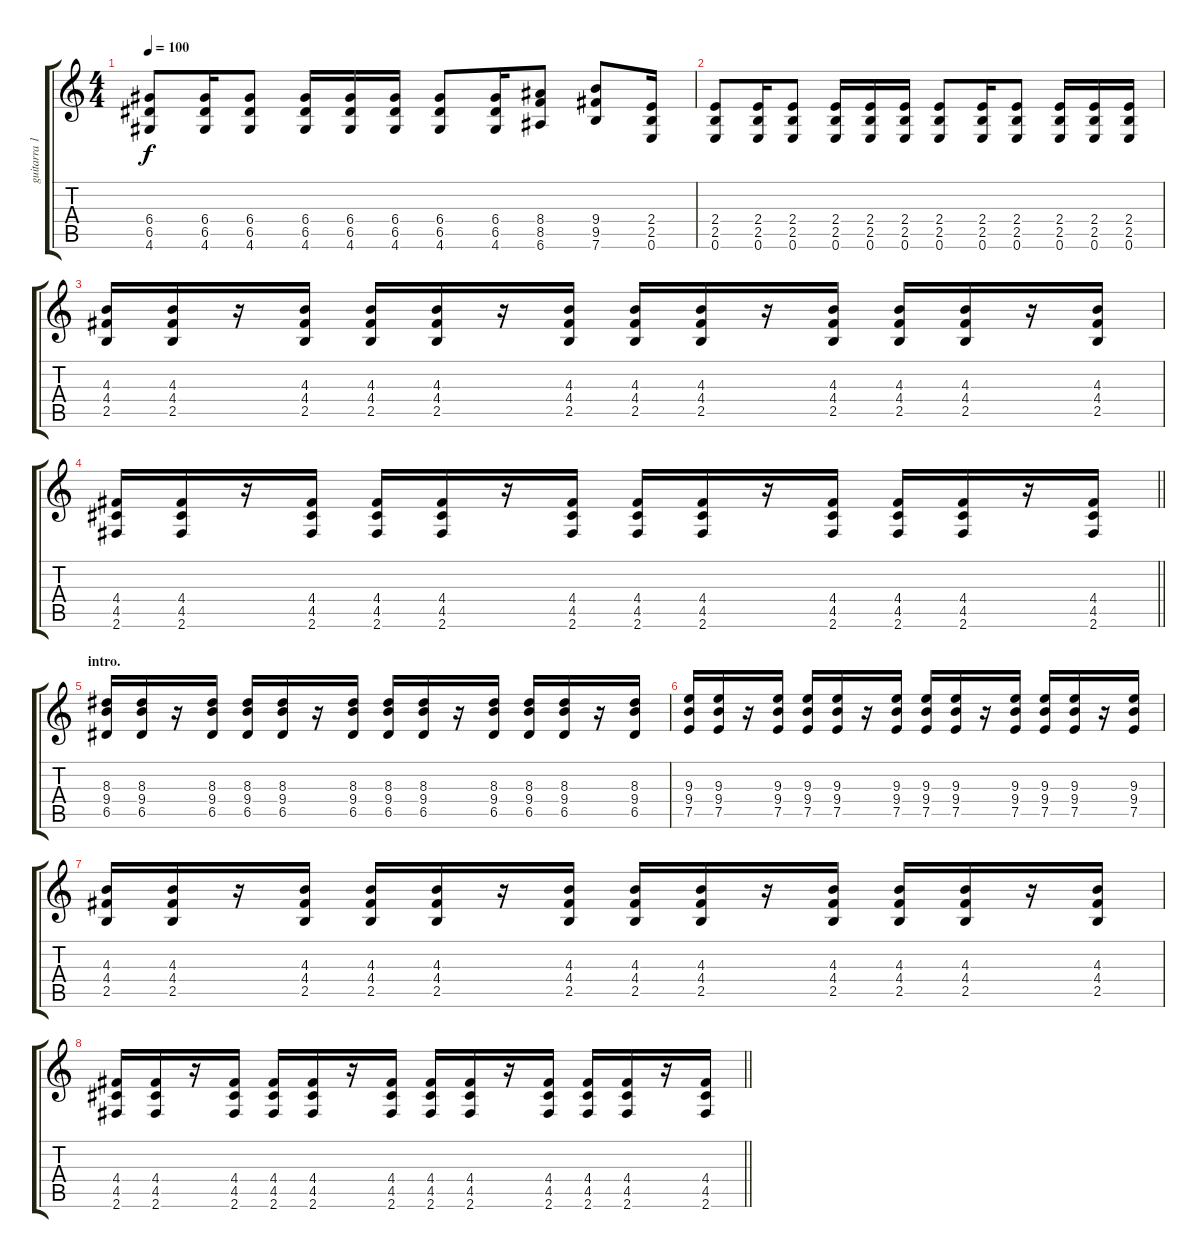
\track ("guitarra 1" "guitarra 1") {instrument overdrivenguitar}
\staff {score tabs}
\tuning (E4 B3 G3 D3 A2 E2) {hide}
\ts (4 4)
\tempo 100
\clef g2
\ks c
(6.4 6.5 4.6).8{dy f} (6.4 6.5 4.6).16 (6.4 6.5 4.6).8 (6.4 6.5 4.6).16 (6.4 6.5 4.6).16 (6.4 6.5 4.6).16 (6.4 6.5 4.6).8 (6.4 6.5 4.6).16 (8.4 8.5 6.6).8 (9.4 9.5 7.6).8 (2.4 2.5 0.6).16 |
(2.4 2.5 0.6).8 (2.4 2.5 0.6).16 (2.4 2.5 0.6).8 (2.4 2.5 0.6).16 (2.4 2.5 0.6).16 (2.4 2.5 0.6).16 (2.4 2.5 0.6).8 (2.4 2.5 0.6).16 (2.4 2.5 0.6).8 (2.4 2.5 0.6).16 (2.4 2.5 0.6).16 (2.4 2.5 0.6).16 |
(4.3 4.4 2.5).16 (4.3 4.4 2.5).16 r.16 (4.3 4.4 2.5).16 (4.3 4.4 2.5).16 (4.3 4.4 2.5).16 r.16 (4.3 4.4 2.5).16 (4.3 4.4 2.5).16 (4.3 4.4 2.5).16 r.16 (4.3 4.4 2.5).16 (4.3 4.4 2.5).16 (4.3 4.4 2.5).16 r.16 (4.3 4.4 2.5).16 |
\barLineRight lightlight
(4.4 4.5 2.6).16 (4.4 4.5 2.6).16 r.16 (4.4 4.5 2.6).16 (4.4 4.5 2.6).16 (4.4 4.5 2.6).16 r.16 (4.4 4.5 2.6).16 (4.4 4.5 2.6).16 (4.4 4.5 2.6).16 r.16 (4.4 4.5 2.6).16 (4.4 4.5 2.6).16 (4.4 4.5 2.6).16 r.16 (4.4 4.5 2.6).16 |
\section ("" "intro.")
(8.3 9.4 6.5).16 (8.3 9.4 6.5).16 r.16 (8.3 9.4 6.5).16 (8.3 9.4 6.5).16 (8.3 9.4 6.5).16 r.16 (8.3 9.4 6.5).16 (8.3 9.4 6.5).16 (8.3 9.4 6.5).16 r.16 (8.3 9.4 6.5).16 (8.3 9.4 6.5).16 (8.3 9.4 6.5).16 r.16 (8.3 9.4 6.5).16 |
(9.3 9.4 7.5).16 (9.3 9.4 7.5).16 r.16 (9.3 9.4 7.5).16 (9.3 9.4 7.5).16 (9.3 9.4 7.5).16 r.16 (9.3 9.4 7.5).16 (9.3 9.4 7.5).16 (9.3 9.4 7.5).16 r.16 (9.3 9.4 7.5).16 (9.3 9.4 7.5).16 (9.3 9.4 7.5).16 r.16 (9.3 9.4 7.5).16 |
(4.3 4.4 2.5).16 (4.3 4.4 2.5).16 r.16 (4.3 4.4 2.5).16 (4.3 4.4 2.5).16 (4.3 4.4 2.5).16 r.16 (4.3 4.4 2.5).16 (4.3 4.4 2.5).16 (4.3 4.4 2.5).16 r.16 (4.3 4.4 2.5).16 (4.3 4.4 2.5).16 (4.3 4.4 2.5).16 r.16 (4.3 4.4 2.5).16 |
\barLineRight lightlight
(4.4 4.5 2.6).16 (4.4 4.5 2.6).16 r.16 (4.4 4.5 2.6).16 (4.4 4.5 2.6).16 (4.4 4.5 2.6).16 r.16 (4.4 4.5 2.6).16 (4.4 4.5 2.6).16 (4.4 4.5 2.6).16 r.16 (4.4 4.5 2.6).16 (4.4 4.5 2.6).16 (4.4 4.5 2.6).16 r.16 (4.4 4.5 2.6).16
